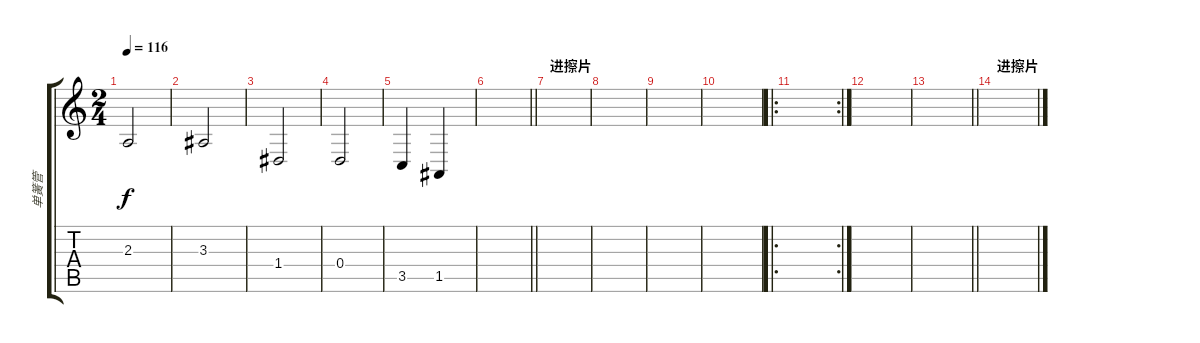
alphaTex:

\track ("单簧管" "单簧管") {instrument clarinet}
\staff {score tabs}
\tuning (E4 B3 G3 D3 A2 E2) {hide}
\ts (2 4)
\tempo 116
\clef g2
\ks c
2.3.2{dy f} |
3.3.2 |
1.4.2 |
0.4.2 |
3.5.4 1.5.4 |
\barLineRight lightlight
|
\section ("" "进擦片")
|
|
|
|
\ro
\rc 2
|
|
\barLineRight lightlight
|
\section ("" "进擦片")
